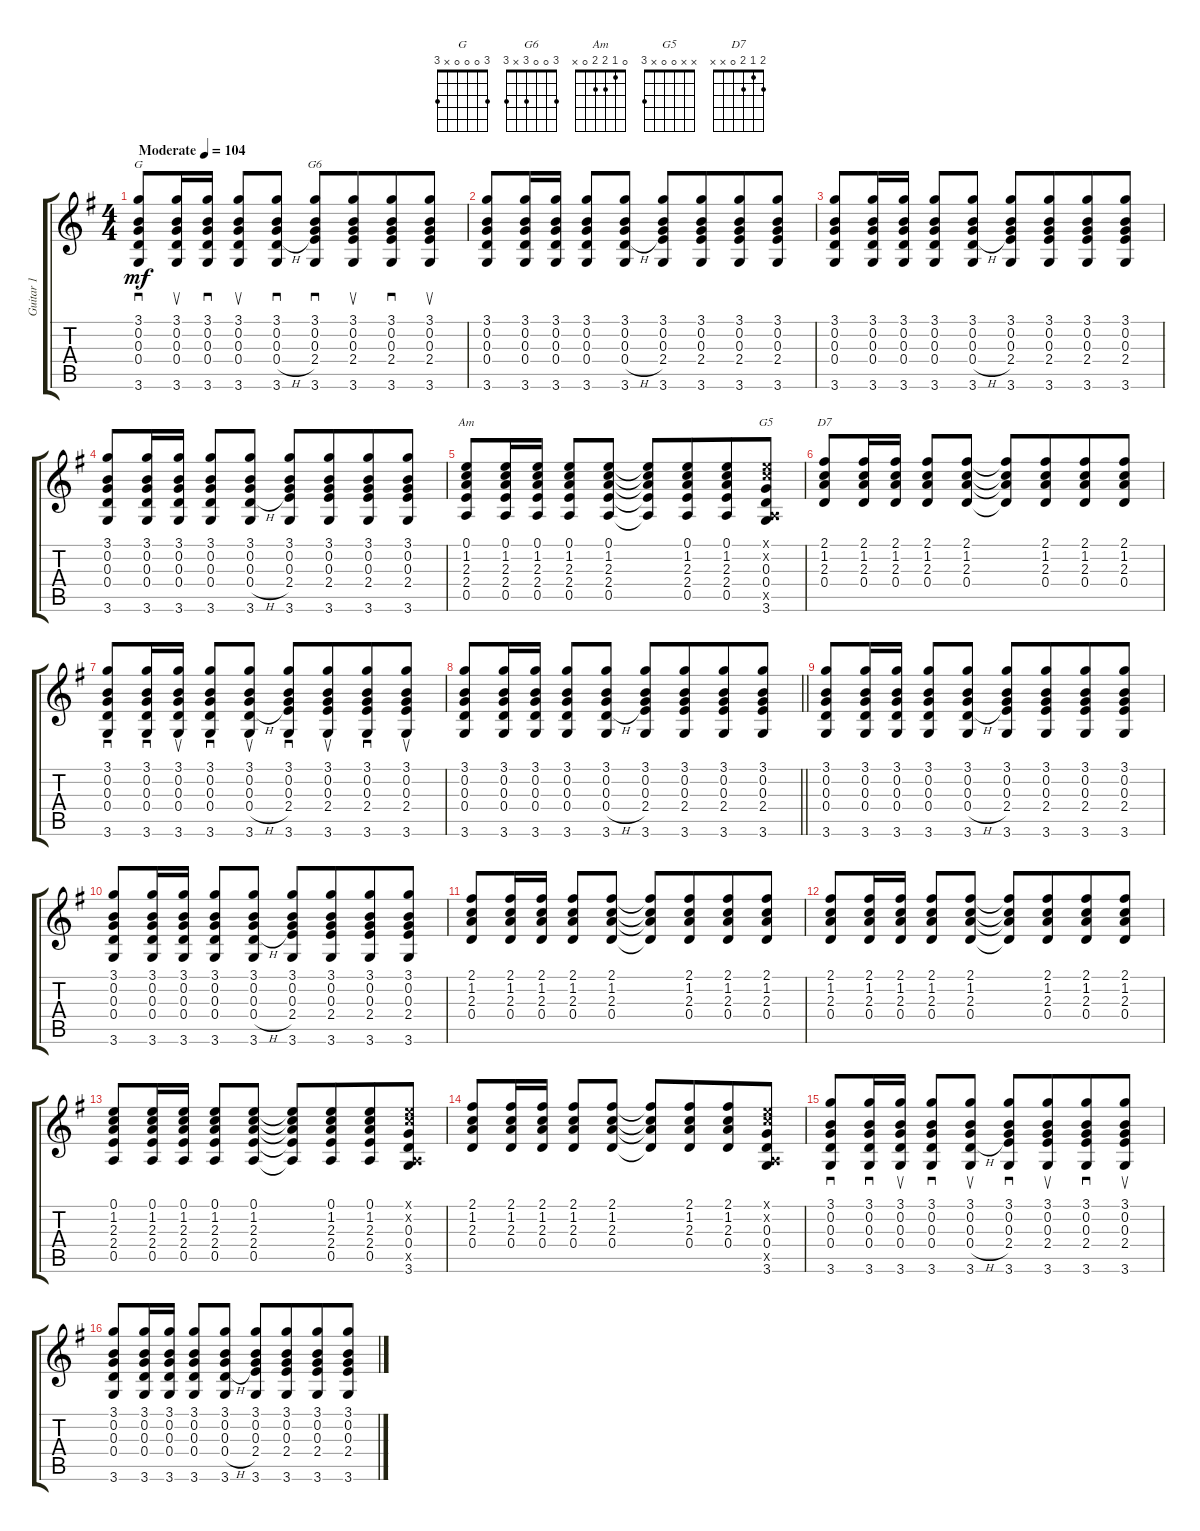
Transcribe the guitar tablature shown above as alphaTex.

\track ("Guitar 1" "Guitar 1") {instrument acousticguitarnylon}
\staff {score tabs}
\tuning (E4 B3 G3 D3 A2 E2) {hide}
\chord ("G" 3 0 0 0 x 3)
\chord ("G6" 3 0 0 3 x 3)
\chord ("Am" 0 1 2 2 0 x)
\chord ("G5" x x 0 0 x 3)
\chord ("D7" 2 1 2 0 x x)
\ts (4 4)
\tempo (104 "Moderate")
\clef g2
\ks g
(3.1 0.2 0.3 0.4 3.6).8{sd ch "G" dy mf instrument acousticguitarnylon} (3.1 0.2 0.3 0.4 3.6).16{su beam merge} (3.1 0.2 0.3 0.4 3.6).16{sd beam split} (3.1 0.2 0.3 0.4 3.6).8{su} (3.1 0.2 0.3 0.4{h} 3.6).8{sd} (3.1 0.2 0.3 2.4 3.6).8{sd ch "G6"} (3.1 0.2 0.3 2.4 3.6).8{su beam merge} (3.1 0.2 0.3 2.4 3.6).8{sd} (3.1 0.2 0.3 2.4 3.6).8{su} |
(3.1 0.2 0.3 0.4 3.6).8 (3.1 0.2 0.3 0.4 3.6).16 (3.1 0.2 0.3 0.4 3.6).16 (3.1 0.2 0.3 0.4 3.6).8 (3.1 0.2 0.3 0.4{h} 3.6).8 (3.1 0.2 0.3 2.4 3.6).8 (3.1 0.2 0.3 2.4 3.6).8{beam merge} (3.1 0.2 0.3 2.4 3.6).8 (3.1 0.2 0.3 2.4 3.6).8 |
(3.1 0.2 0.3 0.4 3.6).8 (3.1 0.2 0.3 0.4 3.6).16 (3.1 0.2 0.3 0.4 3.6).16 (3.1 0.2 0.3 0.4 3.6).8 (3.1 0.2 0.3 0.4{h} 3.6).8 (3.1 0.2 0.3 2.4 3.6).8 (3.1 0.2 0.3 2.4 3.6).8{beam merge} (3.1 0.2 0.3 2.4 3.6).8 (3.1 0.2 0.3 2.4 3.6).8 |
(3.1 0.2 0.3 0.4 3.6).8 (3.1 0.2 0.3 0.4 3.6).16 (3.1 0.2 0.3 0.4 3.6).16 (3.1 0.2 0.3 0.4 3.6).8 (3.1 0.2 0.3 0.4{h} 3.6).8 (3.1 0.2 0.3 2.4 3.6).8 (3.1 0.2 0.3 2.4 3.6).8{beam merge} (3.1 0.2 0.3 2.4 3.6).8 (3.1 0.2 0.3 2.4 3.6).8 |
(0.1 1.2 2.3 2.4 0.5).8{ch "Am"} (0.1 1.2 2.3 2.4 0.5).16 (0.1 1.2 2.3 2.4 0.5).16 (0.1 1.2 2.3 2.4 0.5).8 (0.1 1.2 2.3 2.4 0.5).8 (0.1{t} 1.2{t} 2.3{t} 2.4{t} 0.5{t}).8 (0.1 1.2 2.3 2.4 0.5).8{beam merge} (0.1 1.2 2.3 2.4 0.5).8 (0.1{x} 1.2{x} 0.3 0.4 0.5{x} 3.6).8{ch "G5"} |
(2.1 1.2 2.3 0.4).8{ch "D7"} (2.1 1.2 2.3 0.4).16 (2.1 1.2 2.3 0.4).16 (2.1 1.2 2.3 0.4).8 (2.1 1.2 2.3 0.4).8 (2.1{t} 1.2{t} 2.3{t} 0.4{t}).8 (2.1 1.2 2.3 0.4).8{beam merge} (2.1 1.2 2.3 0.4).8 (2.1 1.2 2.3 0.4).8 |
(3.1 0.2 0.3 0.4 3.6).8{sd} (3.1 0.2 0.3 0.4 3.6).16{sd} (3.1 0.2 0.3 0.4 3.6).16{su} (3.1 0.2 0.3 0.4 3.6).8{sd} (3.1 0.2 0.3 0.4{h} 3.6).8{su} (3.1 0.2 0.3 2.4 3.6).8{sd} (3.1 0.2 0.3 2.4 3.6).8{su beam merge} (3.1 0.2 0.3 2.4 3.6).8{sd} (3.1 0.2 0.3 2.4 3.6).8{su} |
\barLineRight lightlight
(3.1 0.2 0.3 0.4 3.6).8 (3.1 0.2 0.3 0.4 3.6).16 (3.1 0.2 0.3 0.4 3.6).16 (3.1 0.2 0.3 0.4 3.6).8 (3.1 0.2 0.3 0.4{h} 3.6).8 (3.1 0.2 0.3 2.4 3.6).8 (3.1 0.2 0.3 2.4 3.6).8{beam merge} (3.1 0.2 0.3 2.4 3.6).8 (3.1 0.2 0.3 2.4 3.6).8 |
(3.1 0.2 0.3 0.4 3.6).8 (3.1 0.2 0.3 0.4 3.6).16 (3.1 0.2 0.3 0.4 3.6).16 (3.1 0.2 0.3 0.4 3.6).8 (3.1 0.2 0.3 0.4{h} 3.6).8 (3.1 0.2 0.3 2.4 3.6).8 (3.1 0.2 0.3 2.4 3.6).8{beam merge} (3.1 0.2 0.3 2.4 3.6).8 (3.1 0.2 0.3 2.4 3.6).8 |
(3.1 0.2 0.3 0.4 3.6).8 (3.1 0.2 0.3 0.4 3.6).16 (3.1 0.2 0.3 0.4 3.6).16 (3.1 0.2 0.3 0.4 3.6).8 (3.1 0.2 0.3 0.4{h} 3.6).8 (3.1 0.2 0.3 2.4 3.6).8 (3.1 0.2 0.3 2.4 3.6).8{beam merge} (3.1 0.2 0.3 2.4 3.6).8 (3.1 0.2 0.3 2.4 3.6).8 |
(2.1 1.2 2.3 0.4).8 (2.1 1.2 2.3 0.4).16 (2.1 1.2 2.3 0.4).16 (2.1 1.2 2.3 0.4).8 (2.1 1.2 2.3 0.4).8 (2.1{t} 1.2{t} 2.3{t} 0.4{t}).8 (2.1 1.2 2.3 0.4).8{beam merge} (2.1 1.2 2.3 0.4).8 (2.1 1.2 2.3 0.4).8 |
(2.1 1.2 2.3 0.4).8 (2.1 1.2 2.3 0.4).16 (2.1 1.2 2.3 0.4).16 (2.1 1.2 2.3 0.4).8 (2.1 1.2 2.3 0.4).8 (2.1{t} 1.2{t} 2.3{t} 0.4{t}).8 (2.1 1.2 2.3 0.4).8{beam merge} (2.1 1.2 2.3 0.4).8 (2.1 1.2 2.3 0.4).8 |
(0.1 1.2 2.3 2.4 0.5).8 (0.1 1.2 2.3 2.4 0.5).16 (0.1 1.2 2.3 2.4 0.5).16 (0.1 1.2 2.3 2.4 0.5).8 (0.1 1.2 2.3 2.4 0.5).8 (0.1{t} 1.2{t} 2.3{t} 2.4{t} 0.5{t}).8 (0.1 1.2 2.3 2.4 0.5).8{beam merge} (0.1 1.2 2.3 2.4 0.5).8 (0.1{x} 1.2{x} 0.3 0.4 0.5{x} 3.6).8 |
(2.1 1.2 2.3 0.4).8 (2.1 1.2 2.3 0.4).16 (2.1 1.2 2.3 0.4).16 (2.1 1.2 2.3 0.4).8 (2.1 1.2 2.3 0.4).8 (2.1{t} 1.2{t} 2.3{t} 0.4{t}).8 (2.1 1.2 2.3 0.4).8{beam merge} (2.1 1.2 2.3 0.4).8 (0.1{x} 1.2{x} 0.3 0.4 0.5{x} 3.6).8 |
(3.1 0.2 0.3 0.4 3.6).8{sd} (3.1 0.2 0.3 0.4 3.6).16{sd} (3.1 0.2 0.3 0.4 3.6).16{su} (3.1 0.2 0.3 0.4 3.6).8{sd} (3.1 0.2 0.3 0.4{h} 3.6).8{su} (3.1 0.2 0.3 2.4 3.6).8{sd} (3.1 0.2 0.3 2.4 3.6).8{su beam merge} (3.1 0.2 0.3 2.4 3.6).8{sd} (3.1 0.2 0.3 2.4 3.6).8{su} |
(3.1 0.2 0.3 0.4 3.6).8 (3.1 0.2 0.3 0.4 3.6).16 (3.1 0.2 0.3 0.4 3.6).16 (3.1 0.2 0.3 0.4 3.6).8 (3.1 0.2 0.3 0.4{h} 3.6).8 (3.1 0.2 0.3 2.4 3.6).8 (3.1 0.2 0.3 2.4 3.6).8{beam merge} (3.1 0.2 0.3 2.4 3.6).8 (3.1 0.2 0.3 2.4 3.6).8
